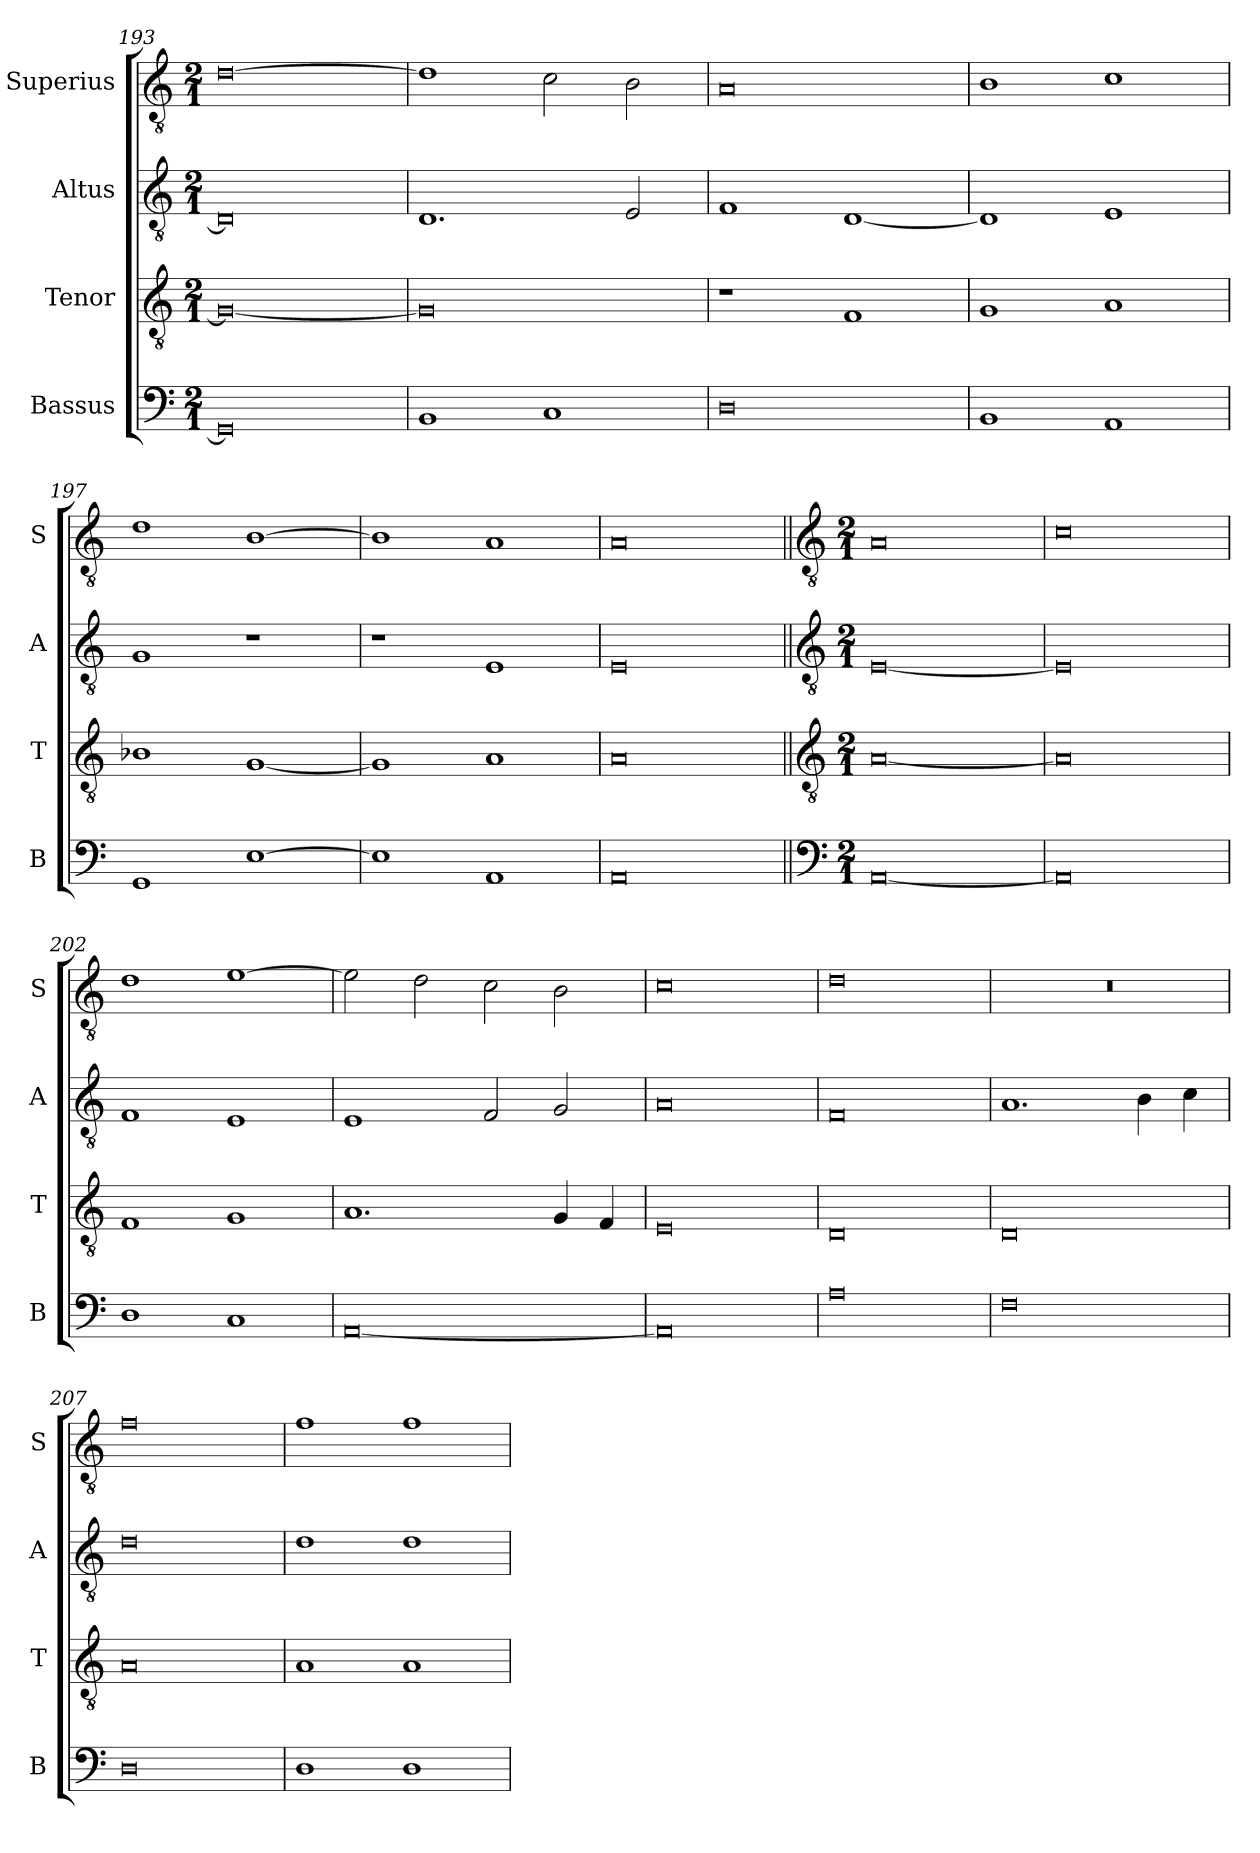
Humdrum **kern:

**kern	**kern	**kern	**kern
*part4	*part3	*part2	*part1
*staff4	*staff3	*staff2	*staff1
*I"Bassus	*I"Tenor	*I"Altus	*I"Superius
*I'B	*I'T	*I'A	*I'S
*clefF4	*clefGv2	*clefGv2	*clefGv2
*k[]	*k[]	*k[]	*k[]
*M2/1	*M2/1	*M2/1	*M2/1
=193	=193	=193	=193
0GG]	0G_	0D]	[0d
=194	=194	=194	=194
1BB	0G]	1.D	1d]
1C	.	.	2c\
.	.	2E/	2B\
=195	=195	=195	=195
0D	1r	1F	0A
.	1F	[1D	.
=196	=196	=196	=196
1BB	1G	1D]	1B
1AA	1A	1E	1c
=197	=197	=197	=197
1GG	1B-X	1G	1d
[1E	[1G	1r	[1B
=198	=198	=198	=198
1E]	1G]	1r	1B]
1AA	1A	1E	1A
=199	=199	=199	=199
0AA	0A	0E	0A
!!LO:LB:g=z
=200||	=200||	=200||	=200||
*clefF4	*clefGv2	*clefGv2	*clefGv2
*k[]	*k[]	*k[]	*k[]
*M2/1	*M2/1	*M2/1	*M2/1
[0AA	[0A	[0E	0A
=201	=201	=201	=201
0AA]	0A]	0E]	0c
=202	=202	=202	=202
1D	1F	1F	1d
1C	1G	1E	[1e
=203	=203	=203	=203
[0AA	1.A	1E	2e\]
.	.	.	2d\
.	.	2F/	2c\
.	4G/	2G/	2B\
.	4F/	.	.
=204	=204	=204	=204
0AA]	0E	0A	0c
=205	=205	=205	=205
0A	0D	0F	0d
=206	=206	=206	=206
0F	0D	1.A	0r
.	.	4B\	.
.	.	4c\	.
=207	=207	=207	=207
0D	0A	0d	0f
=208	=208	=208	=208
1D	1A	1d	1f
1D	1A	1d	1f
=	=	=	=
*-	*-	*-	*-
